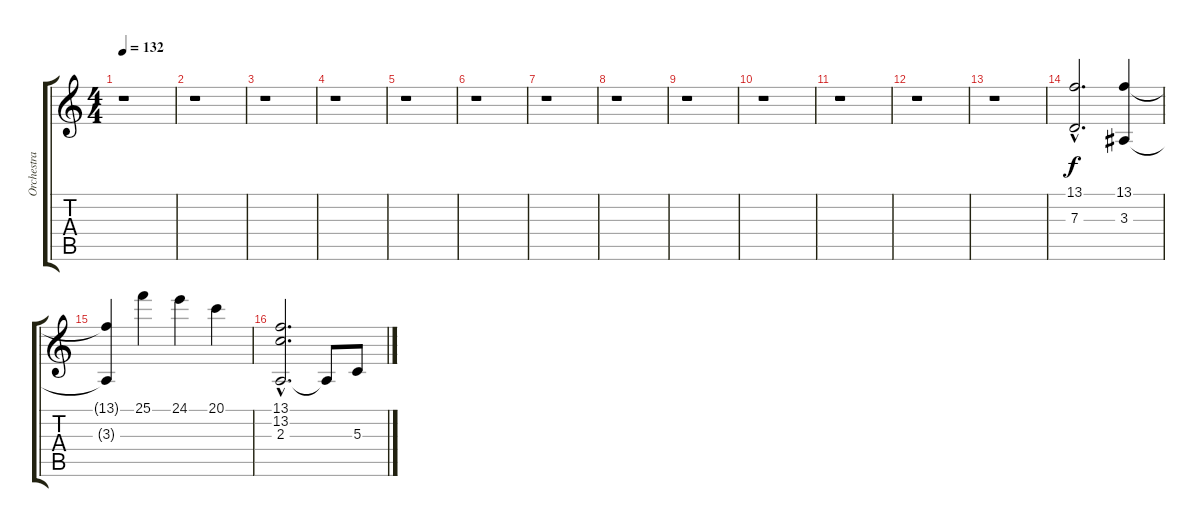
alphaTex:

\track ("Orchestra 1" "Orchestra ") {instrument stringensemble2}
\staff {score tabs}
\tuning (E4 B3 G3 D3 A2 E2) {hide}
\ts (4 4)
\tempo 132
\clef g2
\ks c
r.1{dy f} |
r.1 |
r.1 |
r.1 |
r.1 |
r.1 |
r.1 |
r.1 |
r.1 |
r.1 |
r.1 |
r.1 |
r.1 |
(13.1{hac} 7.3{hac}).2{d} (13.1 3.3).4 |
(13.1{t} 3.3{t}).4 25.1.4 24.1.4 20.1.4 |
(13.1{hac} 13.2{hac} 2.3{hac}).2{d} 2.3{t}.8 5.3.8
